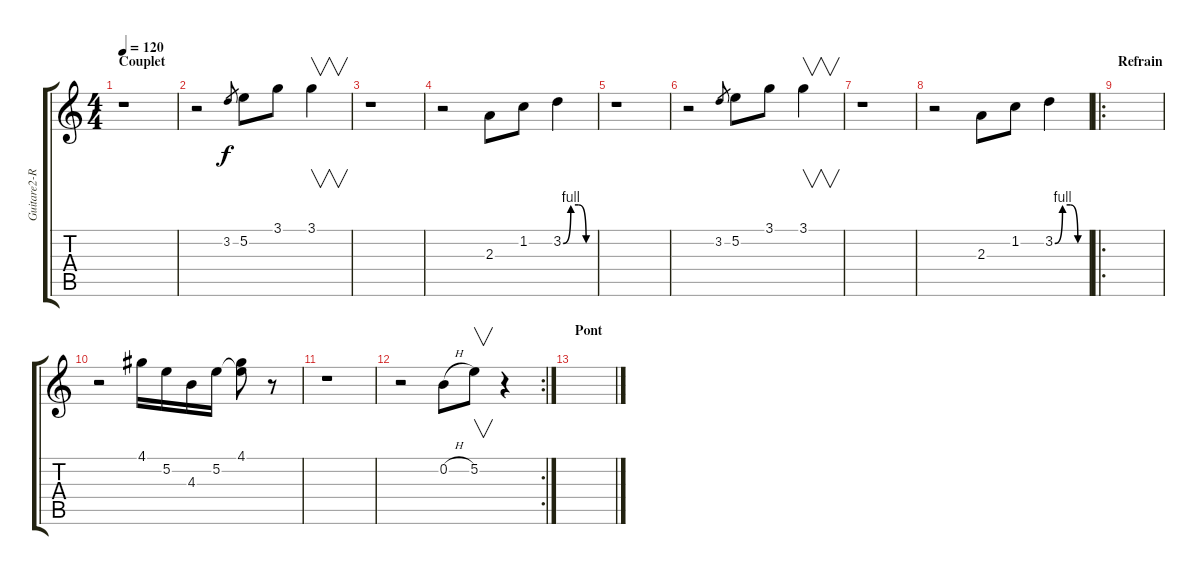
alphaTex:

\track ("Guitare2-Remplissage" "Guitare2-R") {instrument acousticguitarnylon}
\staff {score tabs}
\tuning (E4 B3 G3 D3 A2 E2) {hide}
\ts (4 4)
\section ("" "Couplet")
\tempo 120
\clef g2
\ks c
r.1{dy f volume 14} |
r.2 3.2.8{gr} 5.2.8 3.1.8 3.1.4{v} |
r.1 |
r.2 2.3.8 1.2.8 3.2{be (custom 0 0 15 4 30 4 45 0 60 0)}.4 |
r.1{volume 14} |
r.2 3.2.8{gr} 5.2.8 3.1.8 3.1.4{v} |
r.1 |
r.2 2.3.8 1.2.8 3.2{be (custom 0 0 15 4 30 4 45 0 60 0)}.4 |
\ro
\section ("" "Refrain")
|
r.2 4.1.16 5.2.16 4.3.16 5.2.16 (4.1 5.2{t}).8 r.8 |
r.1 |
\rc 2
r.2 0.2{h}.8 5.2.8{v} r.4 |
\section ("" "Pont")
